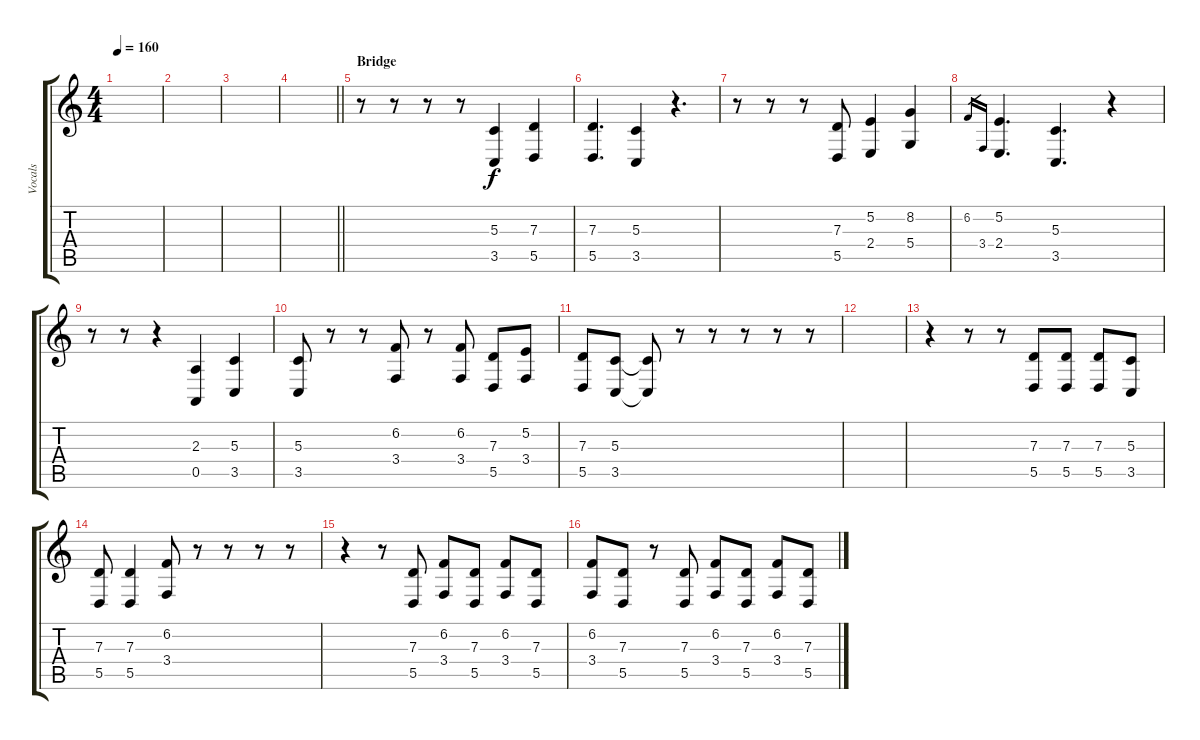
\track ("Vocals" "Vocals") {instrument cello}
\staff {score tabs}
\tuning (E4 B3 G3 D3 A2 E2) {hide}
\ts (4 4)
\tempo 160
\clef g2
\ks c
|
|
|
\barLineRight lightlight
|
\section ("" "Bridge")
r.8 r.8 r.8 r.8 (5.3 3.5).4 (7.3 5.5).4 |
(7.3 5.5).4{d} (5.3 3.5).4 r.4{d} |
r.8 r.8 r.8 (7.3 5.5).8 (5.2 2.4).4 (8.2 5.4).4 |
6.2.16{gr} 3.4.16{gr} (5.2 2.4).4{d} (5.3 3.5).4{d} r.4 |
r.8 r.8 r.4 (2.3 0.5).4 (5.3 3.5).4 |
(5.3 3.5).8 r.8 r.8 (6.2 3.4).8 r.8 (6.2 3.4).8 (7.3 5.5).8 (5.2 3.4).8 |
(7.3 5.5).8 (5.3 3.5).8 (5.3{t} 3.5{t}).8 r.8 r.8 r.8 r.8 r.8 |
|
r.4 r.8 r.8 (7.3 5.5).8 (7.3 5.5).8 (7.3 5.5).8 (5.3 3.5).8 |
(7.3 5.5).8 (7.3 5.5).4 (6.2 3.4).8 r.8 r.8 r.8 r.8 |
r.4 r.8 (7.3 5.5).8 (6.2 3.4).8 (7.3 5.5).8 (6.2 3.4).8 (7.3 5.5).8 |
(6.2 3.4).8 (7.3 5.5).8 r.8 (7.3 5.5).8 (6.2 3.4).8 (7.3 5.5).8 (6.2 3.4).8 (7.3 5.5).8
